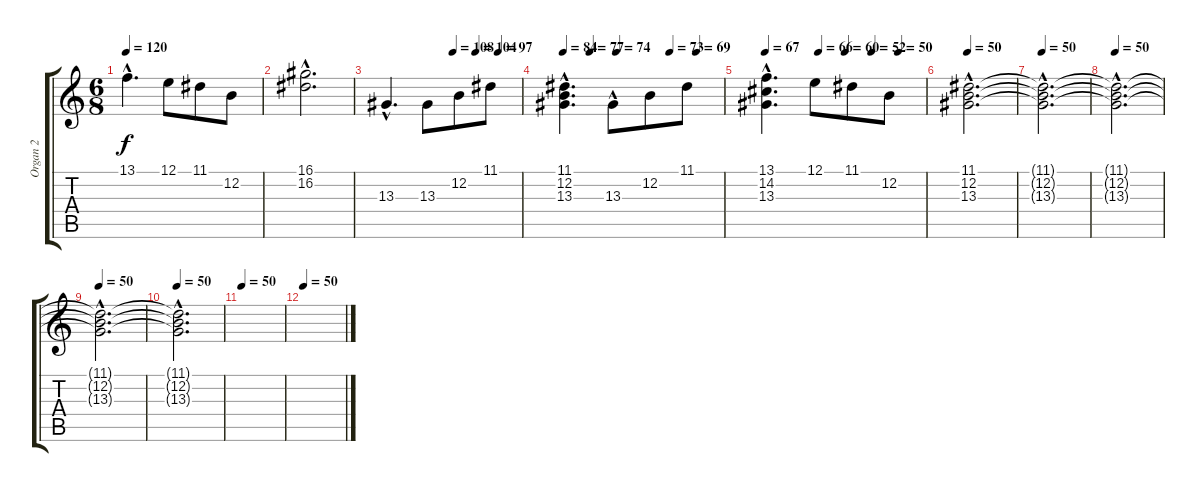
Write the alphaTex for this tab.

\track ("Organ 2" "Organ 2") {instrument percussiveorgan}
\staff {score tabs}
\tuning (E4 B3 G3 D3 A2 E2) {hide}
\ts (6 8)
\tempo 120
\clef g2
\ks c
13.1{hac}.4{d dy f} 12.1.8 11.1.8 12.2.8 |
(16.1{hac} 16.2{hac}).2{d} |
\tempo (108 0.5)
\tempo (104 0.6666666666666666)
\tempo (97 0.8333333333333334)
13.3{hac}.4{d} 13.3.8 12.2.8 11.1.8 |
\tempo 84
\tempo (77 0.16666666666666666)
\tempo (74 0.3333333333333333)
\tempo (73 0.6666666666666666)
\tempo (69 0.8333333333333334)
(11.1{hac} 12.2{hac} 13.3{hac}).4{d} 13.3{hac}.8 12.2.8 11.1.8 |
\tempo 67
\tempo (66 0.3333333333333333)
\tempo (60 0.5)
\tempo (52 0.6666666666666666)
\tempo (50 0.8333333333333334)
(13.1{hac} 14.2{hac} 13.3{hac}).4{d} 12.1.8 11.1.8 12.2.8 |
\tempo 50
(11.1{hac} 12.2{hac} 13.3{hac}).2{d} |
\tempo 50
(11.1{hac t} 12.2{hac t} 13.3{hac t}).2{d} |
\tempo 50
(11.1{hac t} 12.2{hac t} 13.3{hac t}).2{d} |
\tempo 50
(11.1{hac t} 12.2{hac t} 13.3{hac t}).2{d} |
\tempo 50
(11.1{hac t} 12.2{hac t} 13.3{hac t}).2{d} |
\tempo 50
|
\tempo 50
